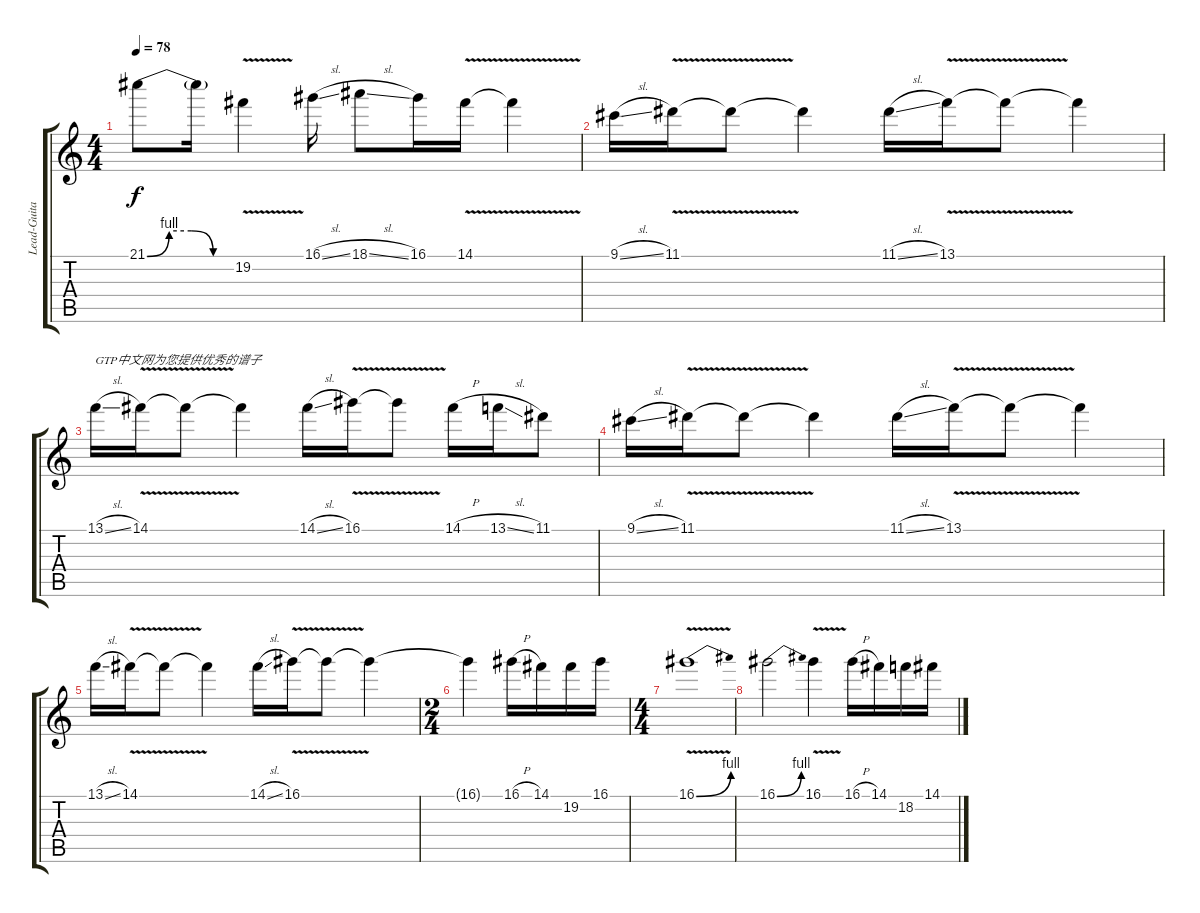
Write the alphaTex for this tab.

\track ("Lead-Guitar" "Lead-Guita") {instrument distortionguitar}
\staff {score tabs}
\tuning (E4 B3 G3 D3 A2 E2) {hide}
\ts (4 4)
\tempo 78
\clef g2
\ks c
21.1{be (custom 0 0 15 4 30 4 45 0 60 0)}.8{dy f} 21.1{t}.16 19.2{v}.4 16.1{sl}.16 18.1{sl}.8 16.1.16 14.1{v}.16 14.1{t}.4 |
9.1{sl}.16 11.1{v}.16 11.1{t}.8 11.1{t}.4 11.1{sl}.16 13.1{v}.16 13.1{t}.8 13.1{t}.4 |
13.1{sl}.16{txt "GTP中文网为您提供优秀的谱子"} 14.1{v}.16 14.1{t}.8 14.1{t}.4 14.1{sl}.16 16.1{v}.16 16.1{t}.8 14.1{h}.16 13.1{sl}.16 11.1.8 |
9.1{sl}.16 11.1{v}.16 11.1{t}.8 11.1{t}.4 11.1{sl}.16 13.1{v}.16 13.1{t}.8 13.1{t}.4 |
13.1{sl}.16 14.1{v}.16 14.1{t}.8 14.1{t}.4 14.1{sl}.16 16.1{v}.16 16.1{t}.8 16.1{t}.4 |
\ts (2 4)
16.1{t}.4 16.1{h}.16 14.1.16 19.2.16 16.1.16 |
\ts (4 4)
16.1{be (bend 0 0 60 4) v}.1 |
16.1{be (bend 0 0 60 4)}.2 16.1{v}.4 16.1{h}.16 14.1.16 18.2.16 14.1.16
